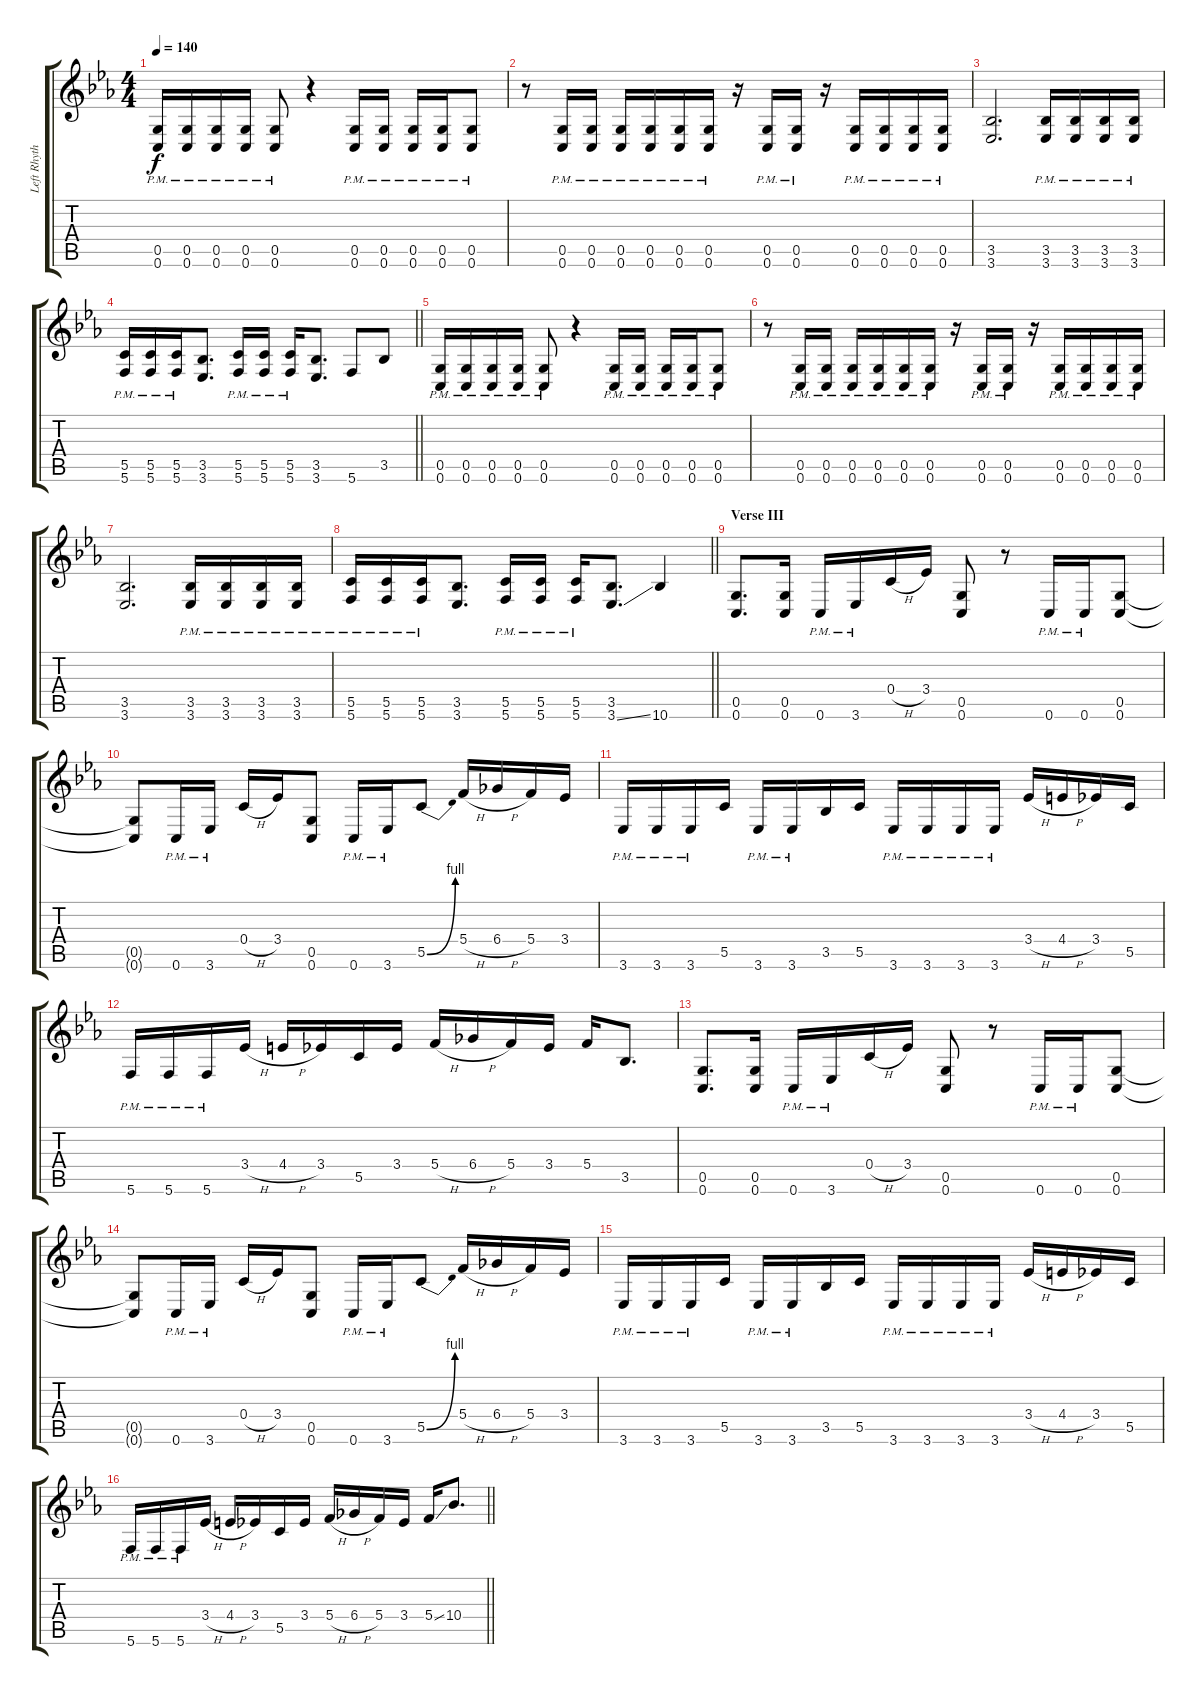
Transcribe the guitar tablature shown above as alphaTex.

\track ("Left Rhythm Guitar" "Left Rhyth") {instrument distortionguitar}
\staff {score tabs}
\tuning (D4 A3 F3 C3 G2 C2) {hide}
\ts (4 4)
\tempo 140
\clef g2
\ks eb
(0.5{pm} 0.6{pm}).16{dy f} (0.5{pm} 0.6{pm}).16 (0.5{pm} 0.6{pm}).16 (0.5{pm} 0.6{pm}).16 (0.5{pm} 0.6{pm}).8 r.4 (0.5{pm} 0.6{pm}).16 (0.5{pm} 0.6{pm}).16 (0.5{pm} 0.6{pm}).16 (0.5{pm} 0.6{pm}).16 (0.5{pm} 0.6{pm}).8 |
r.8 (0.5{pm} 0.6{pm}).16 (0.5{pm} 0.6{pm}).16 (0.5{pm} 0.6{pm}).16 (0.5{pm} 0.6{pm}).16 (0.5{pm} 0.6{pm}).16 (0.5{pm} 0.6{pm}).16 r.16 (0.5{pm} 0.6{pm}).16 (0.5{pm} 0.6{pm}).16 r.16 (0.5{pm} 0.6{pm}).16 (0.5{pm} 0.6{pm}).16 (0.5{pm} 0.6{pm}).16 (0.5{pm} 0.6{pm}).16 |
(3.5 3.6).2{d} (3.5{pm} 3.6{pm}).16 (3.5{pm} 3.6{pm}).16 (3.5{pm} 3.6{pm}).16 (3.5{pm} 3.6{pm}).16 |
\barLineRight lightlight
(5.5{pm} 5.6{pm}).16 (5.5{pm} 5.6{pm}).16 (5.5{pm} 5.6{pm}).16 (3.5 3.6).8{d} (5.5{pm} 5.6{pm}).16 (5.5{pm} 5.6{pm}).16 (5.5{pm} 5.6{pm}).16 (3.5 3.6).8{d} 5.6.8 3.5.8 |
(0.5{pm} 0.6{pm}).16 (0.5{pm} 0.6{pm}).16 (0.5{pm} 0.6{pm}).16 (0.5{pm} 0.6{pm}).16 (0.5{pm} 0.6{pm}).8 r.4 (0.5{pm} 0.6{pm}).16 (0.5{pm} 0.6{pm}).16 (0.5{pm} 0.6{pm}).16 (0.5{pm} 0.6{pm}).16 (0.5{pm} 0.6{pm}).8 |
r.8 (0.5{pm} 0.6{pm}).16 (0.5{pm} 0.6{pm}).16 (0.5{pm} 0.6{pm}).16 (0.5{pm} 0.6{pm}).16 (0.5{pm} 0.6{pm}).16 (0.5{pm} 0.6{pm}).16 r.16 (0.5{pm} 0.6{pm}).16 (0.5{pm} 0.6{pm}).16 r.16 (0.5{pm} 0.6{pm}).16 (0.5{pm} 0.6{pm}).16 (0.5{pm} 0.6{pm}).16 (0.5{pm} 0.6{pm}).16 |
(3.5 3.6).2{d} (3.5{pm} 3.6{pm}).16 (3.5{pm} 3.6{pm}).16 (3.5{pm} 3.6{pm}).16 (3.5{pm} 3.6{pm}).16 |
\barLineRight lightlight
(5.5{pm} 5.6{pm}).16 (5.5{pm} 5.6{pm}).16 (5.5{pm} 5.6{pm}).16 (3.5 3.6).8{d} (5.5{pm} 5.6{pm}).16 (5.5{pm} 5.6{pm}).16 (5.5{pm} 5.6{pm}).16 (3.5 3.6{ss}).8{d} 10.6.4 |
\section ("" "Verse III")
(0.5 0.6).8{d} (0.5 0.6).16 0.6{pm}.16 3.6{pm}.16 0.4{h}.16 3.4.16 (0.5 0.6).8 r.8 0.6{pm}.16 0.6{pm}.16 (0.5 0.6).8 |
(0.5{t} 0.6{t}).8 0.6{pm}.16 3.6{pm}.16 0.4{h}.16 3.4.16 (0.5 0.6).8 0.6{pm}.16 3.6{pm}.16 5.5{be (bend 0 0 60 4)}.8 5.4{h}.16 6.4{h}.16 5.4.16 3.4.16 |
3.6{pm}.16 3.6{pm}.16 3.6{pm}.16 5.5.16 3.6{pm}.16 3.6{pm}.16 3.5.16 5.5.16 3.6{pm}.16 3.6{pm}.16 3.6{pm}.16 3.6{pm}.16 3.4{h}.16 4.4{h}.16 3.4.16 5.5.16 |
5.6{pm}.16 5.6{pm}.16 5.6{pm}.16 3.4{h}.16 4.4{h}.16 3.4.16 5.5.16 3.4.16 5.4{h}.16 6.4{h}.16 5.4.16 3.4.16 5.4.16 3.5.8{d} |
(0.5 0.6).8{d} (0.5 0.6).16 0.6{pm}.16 3.6{pm}.16 0.4{h}.16 3.4.16 (0.5 0.6).8 r.8 0.6{pm}.16 0.6{pm}.16 (0.5 0.6).8 |
(0.5{t} 0.6{t}).8 0.6{pm}.16 3.6{pm}.16 0.4{h}.16 3.4.16 (0.5 0.6).8 0.6{pm}.16 3.6{pm}.16 5.5{be (bend 0 0 60 4)}.8 5.4{h}.16 6.4{h}.16 5.4.16 3.4.16 |
3.6{pm}.16 3.6{pm}.16 3.6{pm}.16 5.5.16 3.6{pm}.16 3.6{pm}.16 3.5.16 5.5.16 3.6{pm}.16 3.6{pm}.16 3.6{pm}.16 3.6{pm}.16 3.4{h}.16 4.4{h}.16 3.4.16 5.5.16 |
\barLineRight lightlight
5.6{pm}.16 5.6{pm}.16 5.6{pm}.16 3.4{h}.16 4.4{h}.16 3.4.16 5.5.16 3.4.16 5.4{h}.16 6.4{h}.16 5.4.16 3.4.16 5.4{ss}.16 10.4.8{d}
